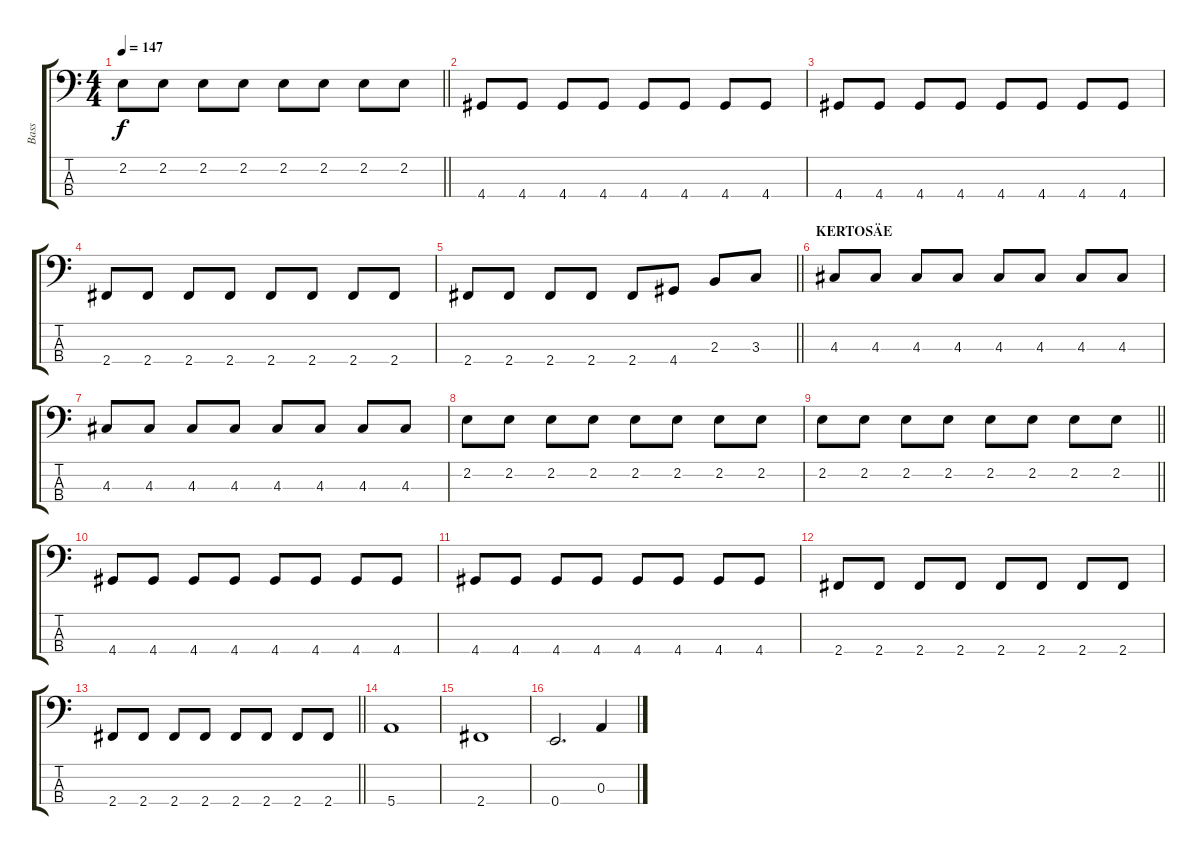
\track ("Bass" "Bass") {instrument electricbassfinger}
\staff {score tabs}
\tuning (G2 D2 A1 E1) {hide}
\ts (4 4)
\tempo 147
\clef f4
\barLineRight lightlight
\ks c
2.2.8{dy f} 2.2.8 2.2.8 2.2.8 2.2.8 2.2.8 2.2.8 2.2.8 |
4.4.8 4.4.8 4.4.8 4.4.8 4.4.8 4.4.8 4.4.8 4.4.8 |
4.4.8 4.4.8 4.4.8 4.4.8 4.4.8 4.4.8 4.4.8 4.4.8 |
2.4.8 2.4.8 2.4.8 2.4.8 2.4.8 2.4.8 2.4.8 2.4.8 |
\barLineRight lightlight
2.4.8 2.4.8 2.4.8 2.4.8 2.4.8 4.4.8 2.3.8 3.3.8 |
\section ("" "KERTOSÄE")
4.3.8 4.3.8 4.3.8 4.3.8 4.3.8 4.3.8 4.3.8 4.3.8 |
4.3.8 4.3.8 4.3.8 4.3.8 4.3.8 4.3.8 4.3.8 4.3.8 |
2.2.8 2.2.8 2.2.8 2.2.8 2.2.8 2.2.8 2.2.8 2.2.8 |
\barLineRight lightlight
2.2.8 2.2.8 2.2.8 2.2.8 2.2.8 2.2.8 2.2.8 2.2.8 |
4.4.8 4.4.8 4.4.8 4.4.8 4.4.8 4.4.8 4.4.8 4.4.8 |
4.4.8 4.4.8 4.4.8 4.4.8 4.4.8 4.4.8 4.4.8 4.4.8 |
2.4.8 2.4.8 2.4.8 2.4.8 2.4.8 2.4.8 2.4.8 2.4.8 |
\barLineRight lightlight
2.4.8 2.4.8 2.4.8 2.4.8 2.4.8 2.4.8 2.4.8 2.4.8 |
5.4.1 |
2.4.1 |
0.4.2{d} 0.3.4
